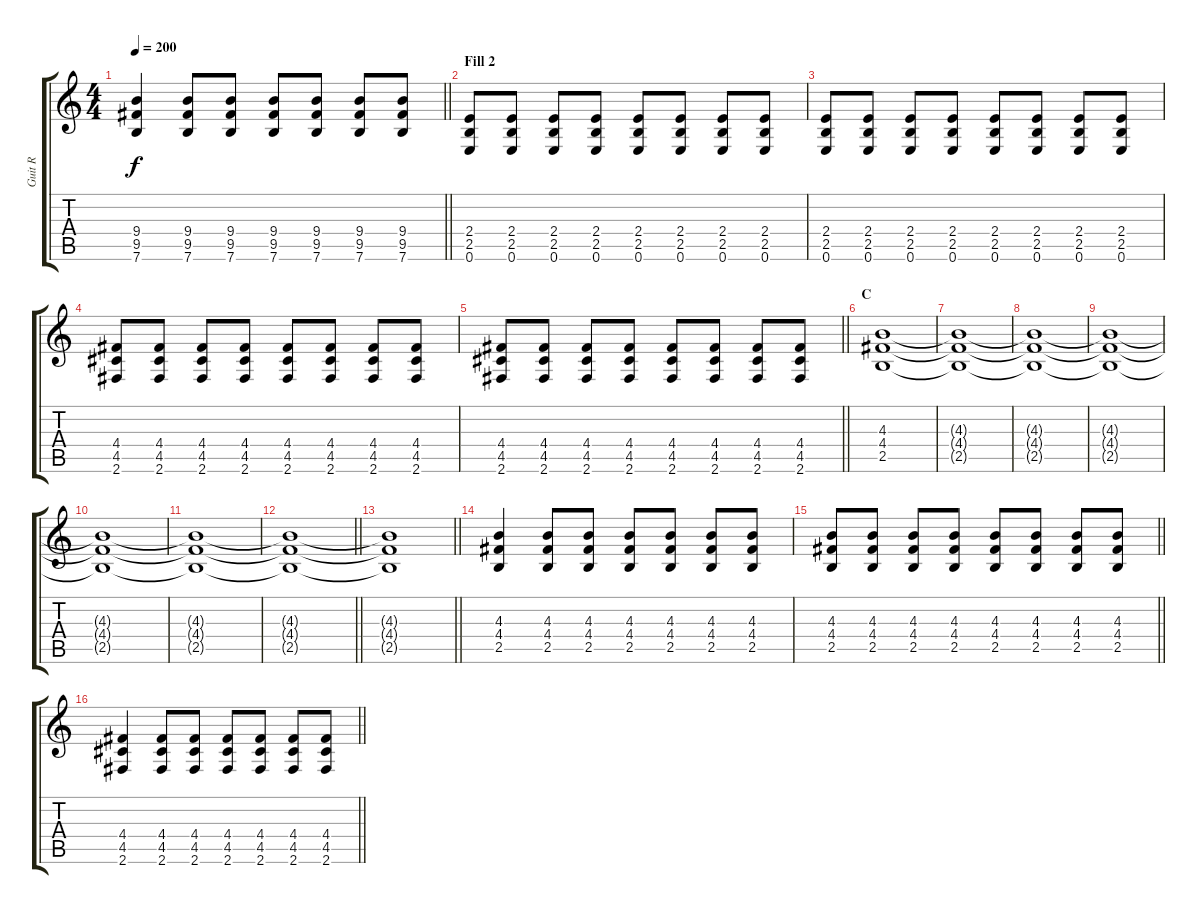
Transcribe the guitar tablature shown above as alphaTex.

\track ("Guit R" "Guit R") {mute instrument distortionguitar}
\staff {score tabs}
\tuning (E4 B3 G3 D3 A2 E2) {hide}
\ts (4 4)
\tempo 200
\clef g2
\barLineRight lightlight
\ks c
(9.4 9.5 7.6).4{dy f} (9.4 9.5 7.6).8 (9.4 9.5 7.6).8 (9.4 9.5 7.6).8 (9.4 9.5 7.6).8 (9.4 9.5 7.6).8 (9.4 9.5 7.6).8 |
\section ("" "Fill 2")
(2.4 2.5 0.6).8 (2.4 2.5 0.6).8 (2.4 2.5 0.6).8 (2.4 2.5 0.6).8 (2.4 2.5 0.6).8 (2.4 2.5 0.6).8 (2.4 2.5 0.6).8 (2.4 2.5 0.6).8 |
(2.4 2.5 0.6).8 (2.4 2.5 0.6).8 (2.4 2.5 0.6).8 (2.4 2.5 0.6).8 (2.4 2.5 0.6).8 (2.4 2.5 0.6).8 (2.4 2.5 0.6).8 (2.4 2.5 0.6).8 |
(4.4 4.5 2.6).8 (4.4 4.5 2.6).8 (4.4 4.5 2.6).8 (4.4 4.5 2.6).8 (4.4 4.5 2.6).8 (4.4 4.5 2.6).8 (4.4 4.5 2.6).8 (4.4 4.5 2.6).8 |
\barLineRight lightlight
(4.4 4.5 2.6).8 (4.4 4.5 2.6).8 (4.4 4.5 2.6).8 (4.4 4.5 2.6).8 (4.4 4.5 2.6).8 (4.4 4.5 2.6).8 (4.4 4.5 2.6).8 (4.4 4.5 2.6).8 |
\section ("" "C")
(4.3 4.4 2.5).1 |
(4.3{t} 4.4{t} 2.5{t}).1 |
(4.3{t} 4.4{t} 2.5{t}).1 |
(4.3{t} 4.4{t} 2.5{t}).1 |
(4.3{t} 4.4{t} 2.5{t}).1 |
(4.3{t} 4.4{t} 2.5{t}).1 |
\barLineRight lightlight
(4.3{t} 4.4{t} 2.5{t}).1 |
\barLineRight lightlight
(4.3{t} 4.4{t} 2.5{t}).1 |
\section ("" " ")
(4.3 4.4 2.5).4 (4.3 4.4 2.5).8 (4.3 4.4 2.5).8 (4.3 4.4 2.5).8 (4.3 4.4 2.5).8 (4.3 4.4 2.5).8 (4.3 4.4 2.5).8 |
\barLineRight lightlight
(4.3 4.4 2.5).8 (4.3 4.4 2.5).8 (4.3 4.4 2.5).8 (4.3 4.4 2.5).8 (4.3 4.4 2.5).8 (4.3 4.4 2.5).8 (4.3 4.4 2.5).8 (4.3 4.4 2.5).8 |
\barLineRight lightlight
(4.4 4.5 2.6).4 (4.4 4.5 2.6).8 (4.4 4.5 2.6).8 (4.4 4.5 2.6).8 (4.4 4.5 2.6).8 (4.4 4.5 2.6).8 (4.4 4.5 2.6).8
